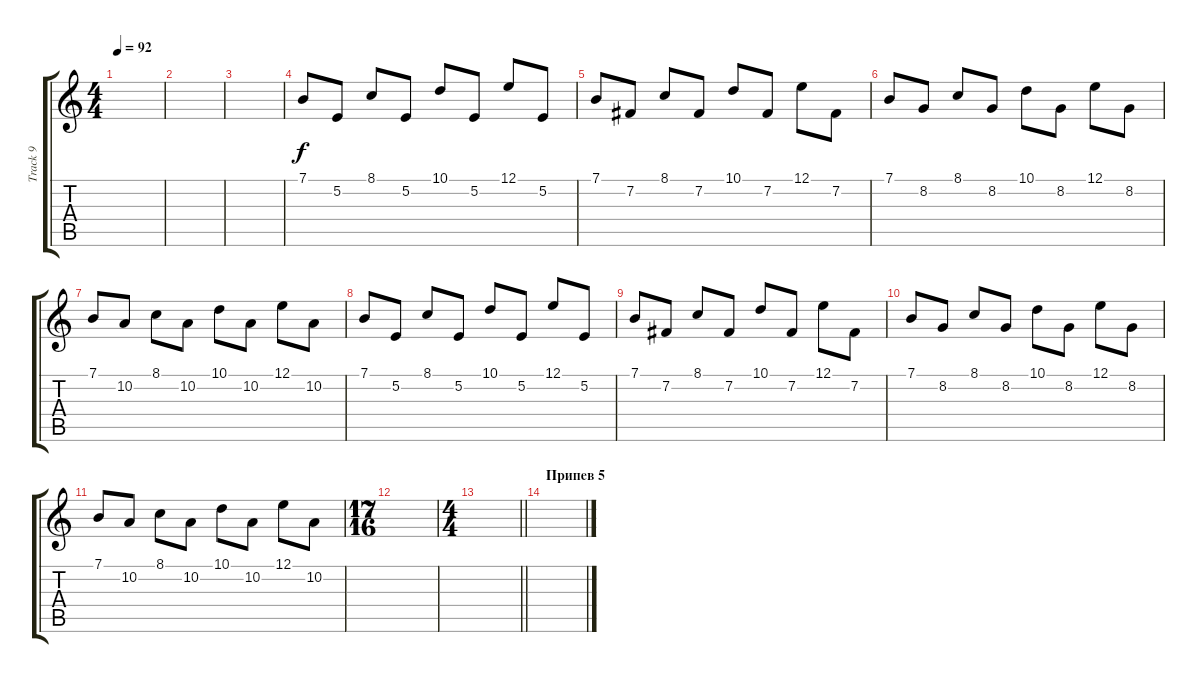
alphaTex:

\track ("Track 9" "Track 9") {instrument orchestrahit}
\staff {score tabs}
\tuning (E4 B3 G3 D3 A2 E2) {hide}
\ts (4 4)
\tempo 92
\clef g2
\ks c
|
|
|
7.1.8 5.2.8 8.1.8 5.2.8 10.1.8 5.2.8 12.1.8 5.2.8 |
7.1.8 7.2.8 8.1.8 7.2.8 10.1.8 7.2.8 12.1.8 7.2.8 |
7.1.8 8.2.8 8.1.8 8.2.8 10.1.8 8.2.8 12.1.8 8.2.8 |
7.1.8 10.2.8 8.1.8 10.2.8 10.1.8 10.2.8 12.1.8 10.2.8 |
7.1.8 5.2.8 8.1.8 5.2.8 10.1.8 5.2.8 12.1.8 5.2.8 |
7.1.8 7.2.8 8.1.8 7.2.8 10.1.8 7.2.8 12.1.8 7.2.8 |
7.1.8 8.2.8 8.1.8 8.2.8 10.1.8 8.2.8 12.1.8 8.2.8 |
7.1.8 10.2.8 8.1.8 10.2.8 10.1.8 10.2.8 12.1.8 10.2.8 |
\ts (17 16)
|
\ts (4 4)
\barLineRight lightlight
|
\section ("" "Припев 5")
